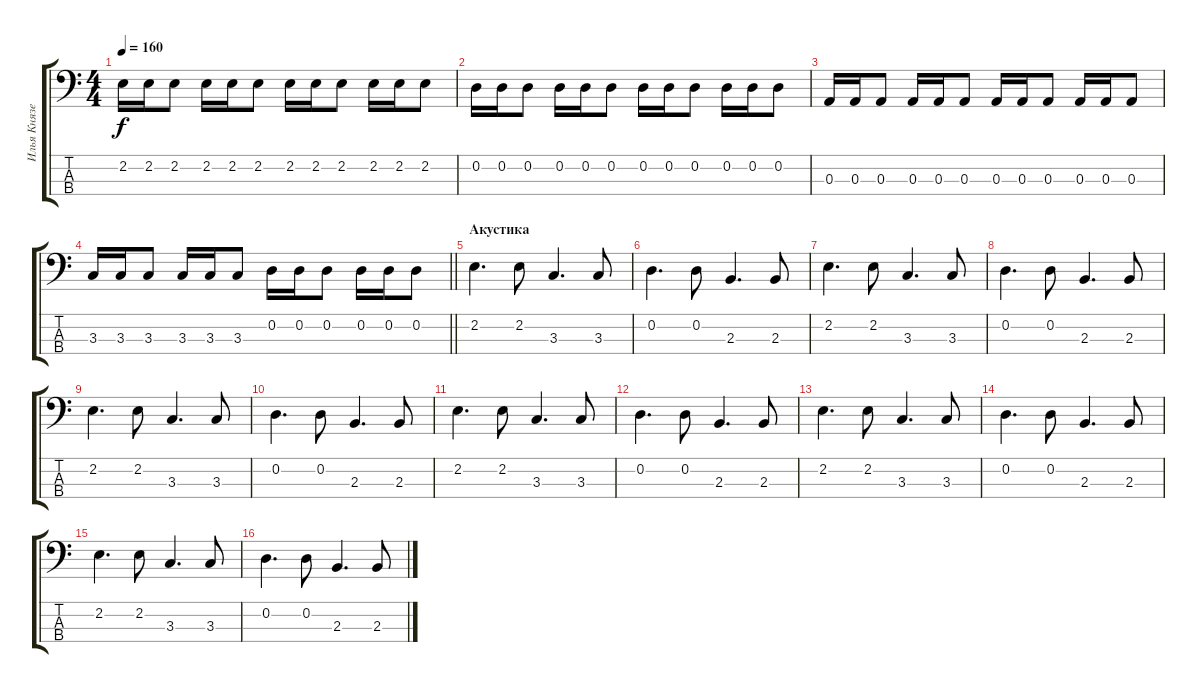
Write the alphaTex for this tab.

\track ("Илья Князев" "Илья Князе") {instrument electricbasspick}
\staff {score tabs}
\tuning (G2 D2 A1 E1) {hide}
\ts (4 4)
\tempo 160
\clef f4
\ks c
2.2.16{dy f} 2.2.16 2.2.8 2.2.16 2.2.16 2.2.8 2.2.16 2.2.16 2.2.8 2.2.16 2.2.16 2.2.8 |
0.2.16 0.2.16 0.2.8 0.2.16 0.2.16 0.2.8 0.2.16 0.2.16 0.2.8 0.2.16 0.2.16 0.2.8 |
0.3.16 0.3.16 0.3.8 0.3.16 0.3.16 0.3.8 0.3.16 0.3.16 0.3.8 0.3.16 0.3.16 0.3.8 |
\barLineRight lightlight
3.3.16 3.3.16 3.3.8 3.3.16 3.3.16 3.3.8 0.2.16 0.2.16 0.2.8 0.2.16 0.2.16 0.2.8 |
\section ("" "Акустика")
2.2.4{d} 2.2.8 3.3.4{d} 3.3.8 |
0.2.4{d} 0.2.8 2.3.4{d} 2.3.8 |
2.2.4{d} 2.2.8 3.3.4{d} 3.3.8 |
0.2.4{d} 0.2.8 2.3.4{d} 2.3.8 |
2.2.4{d} 2.2.8 3.3.4{d} 3.3.8 |
0.2.4{d} 0.2.8 2.3.4{d} 2.3.8 |
2.2.4{d} 2.2.8 3.3.4{d} 3.3.8 |
0.2.4{d} 0.2.8 2.3.4{d} 2.3.8 |
2.2.4{d} 2.2.8 3.3.4{d} 3.3.8 |
0.2.4{d} 0.2.8 2.3.4{d} 2.3.8 |
2.2.4{d} 2.2.8 3.3.4{d} 3.3.8 |
0.2.4{d} 0.2.8 2.3.4{d} 2.3.8
